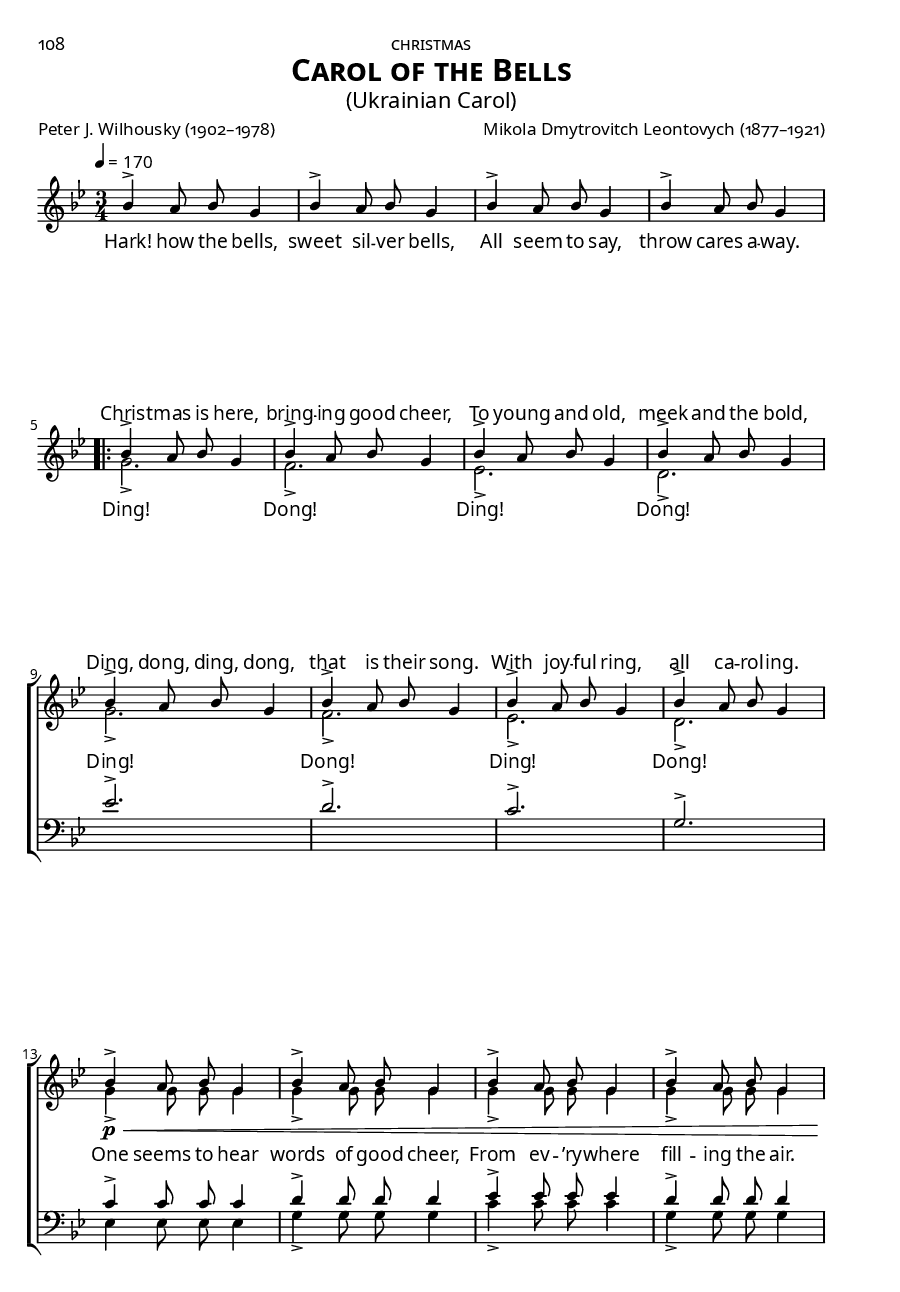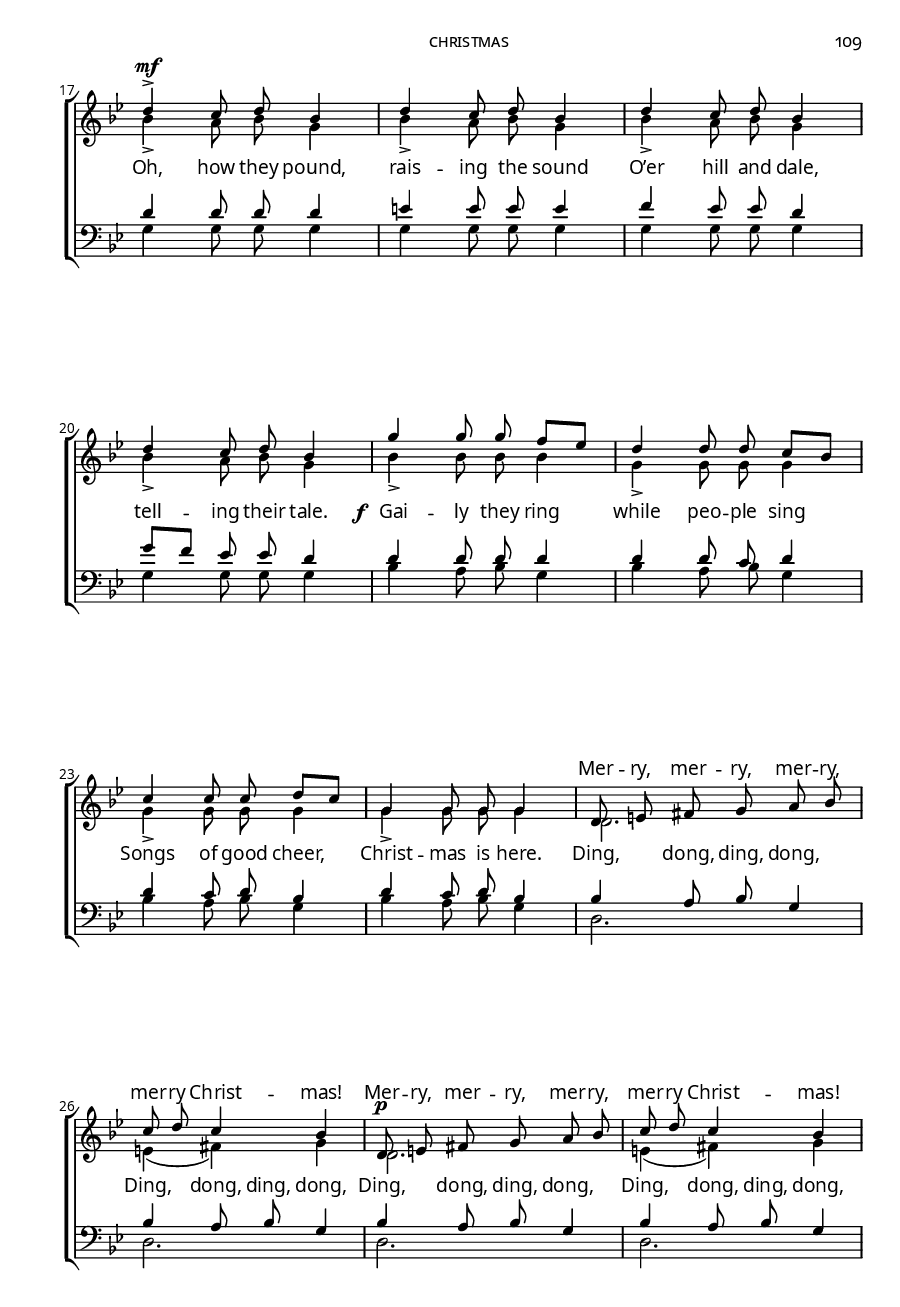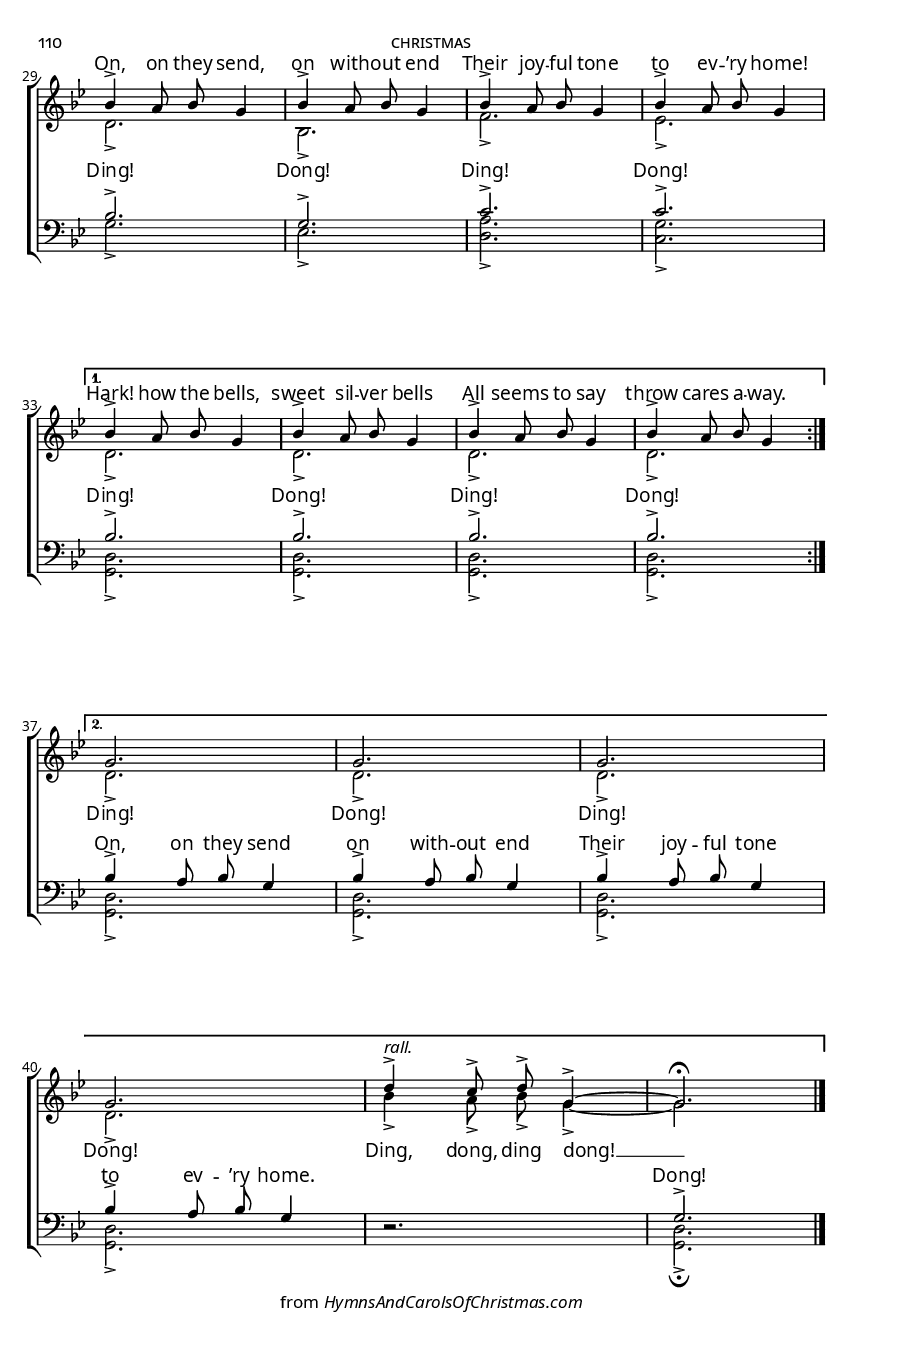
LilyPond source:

\version "2.14.2"
\include "util.ly"
\header {
  title = \markup{\override #'(font-name . "Garamond Premier Pro Semibold"){ \abs-fontsize #15 \smallCapsOldStyle"Carol of the Bells"}}
  subtitle = \markup{\override #'(font-name . "Garamond Premier Pro"){ \abs-fontsize #10.5 "(Ukrainian Carol)"}}
  poet = \markup\oldStyleNum"Peter J. Wilhousky (1902–1978)"
  composer = \markup\oldStyleNum"Mikola Dmytrovitch Leontovych (1877–1921)"
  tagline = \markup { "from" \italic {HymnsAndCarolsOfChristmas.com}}
}
\paper {
  %print-all-headers = ##f
  paper-height = 9\in
  paper-width = 6\in
  indent = 0\in
  %system-system-spacing = #'((basic-distance . 10) (padding . 0))
  %system-system-spacing =
  %  #'((basic-distance . 0)
  %     (minimum-distance . 0)
  %     (padding . -0.35)
  %     (stretchability . 100))
  ragged-last-bottom = ##f
  ragged-bottom = ##f
  two-sided = ##t
  inner-margin = 0.5\in
  outer-margin = 0.25\in
  top-margin = 0.25\in
  bottom-margin = 0.25\in
  first-page-number = #108
  print-first-page-number = ##t
  headerLine = \markup{\override #'(font-name . "Garamond Premier Pro") \smallCapsOldStyle"christmas"}
  oddHeaderMarkup = \markup\fill-line{
     \override #'(font-name . "Garamond Premier Pro")\abs-fontsize #8.5
     \combine 
        \fill-line{"" \on-the-fly #print-page-number-check-first
        \oldStylePageNum""
        }
        \fill-line{\headerLine}
  }
  evenHeaderMarkup = \markup {
     \override #'(font-name . "Garamond Premier Pro")\abs-fontsize #8.5
     \combine
        \on-the-fly #print-page-number-check-first
        \oldStylePageNum""
        \fill-line{\headerLine}
  }
}
#(set-global-staff-size 15) \paper{ #(define fonts (make-pango-font-tree "GoudyOlSt BT" "Garamond Premier Pro" "Garamond Premier Pro" (/ 15 20))) }
global = {
  \key bes \major
  \time 3/4
  \autoBeamOff
  \override DynamicLineSpanner #'staff-padding = #0.0
  \override DynamicLineSpanner #'Y-extent = #'(-0.5 . 0.5)
}

sopMusic = \relative c'' {
  \tempo 4 = 170
  bes4-> a8 bes g4 |
  bes4-> a8 bes g4 |
  bes4-> a8 bes g4 |
  bes4-> a8 bes g4 | \break
  \repeat volta 2 {
    
    bes4-> a8 bes g4 |
    bes4-> a8 bes g4 |
    bes4-> a8 bes g4 |
    bes4-> a8 bes g4 | \break
    
    bes4-> a8 bes g4 |
    bes4-> a8 bes g4 |
    bes4-> a8 bes g4 |
    bes4-> a8 bes g4 | \break
    
    bes4->\p\< a8 bes g4
    bes4-> a8 bes g4 |
    bes4-> a8 bes g4 |
    bes4-> a8 bes g4 |
    
    d'4->^\mf c8 d bes4 |
    d4 c8 d bes4 |
    d4 c8 d bes4 |
    d4 c8 d bes4 |
    
    % 4th System
    g'4 g8 g f[ ees] |
    d4 d8 d c[ bes] |
    c4 c8 c d[ c] |
    
    g4 g8 g g4 |
    d8 e fis g a bes |
    c d c4 bes |
    
    d,8^\p e fis g a bes |
    c d c4 bes |
    
    %third page
    bes4-> a8 bes g4 |
    bes4-> a8 bes g4 |
    bes4-> a8 bes g4 |
    bes4-> a8 bes g4 |
  }
  \alternative {
    {
      bes4-> a8 bes g4 | 
      bes4-> a8 bes g4 | 
      bes4-> a8 bes g4 | 
      bes4-> a8 bes g4 | \break
    }
    {
      g2. |
      g |
      g |
      g |
      d'4->^\markup\italic"rall." c8-> d-> g,4->~ |
      g2.\fermata \bar "|."
    }
  }
}
sopWordsBelow = \lyricmode {
  Hark! how the bells, sweet sil -- ver bells,
  All seem to say, throw cares a -- way.
  
}
sopWords = \lyricmode {
  \repeat unfold 16 { \skip 1 }
  Christ -- mas is here, bring -- ing good cheer,
  To young and old, meek and the bold,
  
  Ding, dong, ding, dong, that is their song.
  With joy -- ful ring, all ca -- rol -- ing.
  
  \repeat unfold 48 { \skip 1}
  Mer -- ry, mer -- ry, mer -- ry, mer -- ry Christ -- mas!
  Mer -- ry, mer -- ry, mer -- ry, mer -- ry Christ -- mas!
  
  On, on they send, on with -- out end
  Their joy -- ful tone to ev -- ’ry home!
  
  Hark! how the bells, sweet sil -- ver bells
  All seems to say throw cares a -- way.
}

altoMusic = \relative c'' {
  s2.*4 |
  
  g2.-> |
  f-> |
  ees-> |
  d-> |
  
  g2.-> |
  f-> |
  ees-> |
  d-> |
  
  g4-> g8 g g4 |
  g4-> g8 g g4 |
  g4-> g8 g g4 |
  g4-> g8 g g4 |
  
  bes4-> a8 bes g4 |
  bes4-> a8 bes g4 |
  bes4-> a8 bes g4 |
  bes4-> a8 bes g4 |
  
  %third system
  bes4-> bes8 bes bes4 |
  g4-> g8 g g4 |
  g4-> g8 g g4 |
  g4-> g8 g g4 |
  
  d2. |
  e4( fis) g |
  
  d2. |
  e4( fis) g |
  
  %page3
  d2.-> |
  bes-> |
  f'-> |
  ees-> |
  
  d-> |
  d-> |
  d-> |
  d-> |
  
  d-> |
  d-> |
  d-> |
  d-> |
  bes'4-> a8-> bes-> g4->~ |
  g2. \bar "|."
}
altoWords = {
  \lyricmode {
    Ding! Dong! Ding! Dong!
    \dropLyricsV
    Ding! Dong! Ding! Dong!
    
    \set associatedVoice = "sopranos"
    One seems to hear words of good cheer,
    From ev -- ’ry -- where fill -- ing the air.
    
    Oh, how they pound, rais -- ing the sound
    O’er hill and dale, tell -- ing their tale.
    \unset associatedVoice
  }
  \set stanza = \markup\dynamic"f "
  \lyricmode{
    Gai -- ly they ring while peo -- ple sing
    Songs of good cheer, Christ -- mas is \set associatedVoice = "tenors"
    here.
    
    Ding, dong, ding, dong,
    Ding, dong, ding, dong,
    Ding, dong, ding, dong,
    Ding, dong, ding, dong,
    \unset associatedVoice
    Ding! Dong!
    Ding! Dong!
    
    Ding! Dong!
    Ding! Dong!
    
    \raiseLyrics
    Ding! Dong!
    Ding! Dong!
    Ding, dong, ding dong! __
  }
}
tenorMusic = \relative c' {
  s2.*8 |
  
  ees2.-> |
  d-> |
  c-> |
  g-> |
  
  c4-> c8 c c4 |
  d4-> d8 d d4 |
  ees4-> ees8 ees ees4 |
  d4-> d8 d d4 |
  
  d4 d8 d d4 |
  e4 e8 e e4 |
  f4 ees8\noBeam ees d4 |
  g8[ f] ees8 ees d4 |
  
  %third system
  d4 d8 d d4 |
  d4 d8 c d4 |
  d4 c8 d bes4 |
  d4 c8 d bes4 |
  
  bes4 a8 bes g4 |
  bes4 a8 bes g4 |
  bes4 a8 bes g4 |
  bes4 a8 bes g4 |
  
  %page3
  bes2.-> |
  g-> |
  c-> |
  c-> |
  
  bes-> |
  bes-> |
  bes-> |
  bes-> |
  
  
  bes4-> a8 bes g4 |
  bes4-> a8 bes g4 |
  bes4-> a8 bes g4 |
  bes4-> a8 bes g4 |
  
  s2. |
  g2.-> \bar "|."
}
tenorWords = \lyricmode {
  \repeat unfold 76 {\skip 1}
  On, on they send on with -- out end
  Their joy -- ful tone to ev -- ’ry home.
  
  Dong!
}

bassMusic = \relative c {
  s2.*12 |
  
  ees4 ees8 ees8 ees4 |
  g4-> g8 g g4 |
  c4-> c8 c c4 |
  g4-> g8 g g4 |
  
  g4 g8 g g4 |
  g4 g8 g g4 |
  g4 g8 g g4 |
  g4 g8 g g4 |
  
  %third system
  bes4 a8 bes g4 |
  bes4 a8 bes g4 |
  bes4 a8 bes g4 |
  bes4 a8 bes g4 |
  
  d2. |
  d |
  d |
  d |
  
  %page3
  g2.-> |
  ees-> |
  <d a'>-> |
  <c g'>-> |
  
  <g d'>-> |
  q-> |
  q-> |
  q-> |
  
  
  q-> |
  q-> |
  q-> |
  q-> |
  
  d'\rest |
  q->\fermata \bar "|."
}
bassWords = \lyricmode {
  \repeat unfold 52 { \skip 1 }

  \repeat unfold 4 { \skip 1 }
}

pianoRH = \relative c' {
  
}
pianoLH = \relative c' {
  
}

\score {
  <<
   \new ChoirStaff <<
    \new Staff = women <<
      \new Voice = "sopranos" { \voiceOne << \global \sopMusic >> }
      \new Voice = "altos" { \voiceTwo << \global \altoMusic >> }
    >>
   \new Staff = men <<
      \clef bass
      \new Voice = "tenors" { \voiceOne << \global \tenorMusic >> }
      \new Voice = "basses" { \voiceTwo << \global \bassMusic >> }
    >>
    \new Lyrics \with { alignAboveContext = #"women" \override VerticalAxisGroup #'nonstaff-relatedstaff-spacing = #'((basic-distance . 1))} \lyricsto "sopranos" \sopWords
    \new Lyrics = "altos"  \with { alignBelowContext = #"women" } \lyricsto "altos" \altoWords
    \context Lyrics = "altos" \lyricsto "sopranos" \sopWordsBelow
    \new Lyrics \with { alignAboveContext = #"men" \override VerticalAxisGroup #'nonstaff-relatedstaff-spacing = #'((basic-distance . 1))} \lyricsto "tenors" \tenorWords
    \new Lyrics \with { alignBelowContext = #"men" \override VerticalAxisGroup #'nonstaff-relatedstaff-spacing = #'((basic-distance . 1))} \lyricsto "basses" \bassWords
  >>
%    \new PianoStaff << \new Staff { \new Voice { \pianoRH } } \new Staff { \clef "bass" \pianoLH } >>
  >>
  \layout {
    \context {
      \Score
      %\override SpacingSpanner #'base-shortest-duration = #(ly:make-moment 1 8)
      %\override SpacingSpanner #'common-shortest-duration = #(ly:make-moment 1 4)
    }
    \context {
      % Remove all empty staves
      \Staff \RemoveEmptyStaves \override VerticalAxisGroup #'remove-first = ##t
    }
  }
  \midi {
    \tempo 4 = 170
    \set Staff.midiInstrument = "flute"
  
    \context {
      \Voice
      \remove "Dynamic_performer"
    }
  }
}
